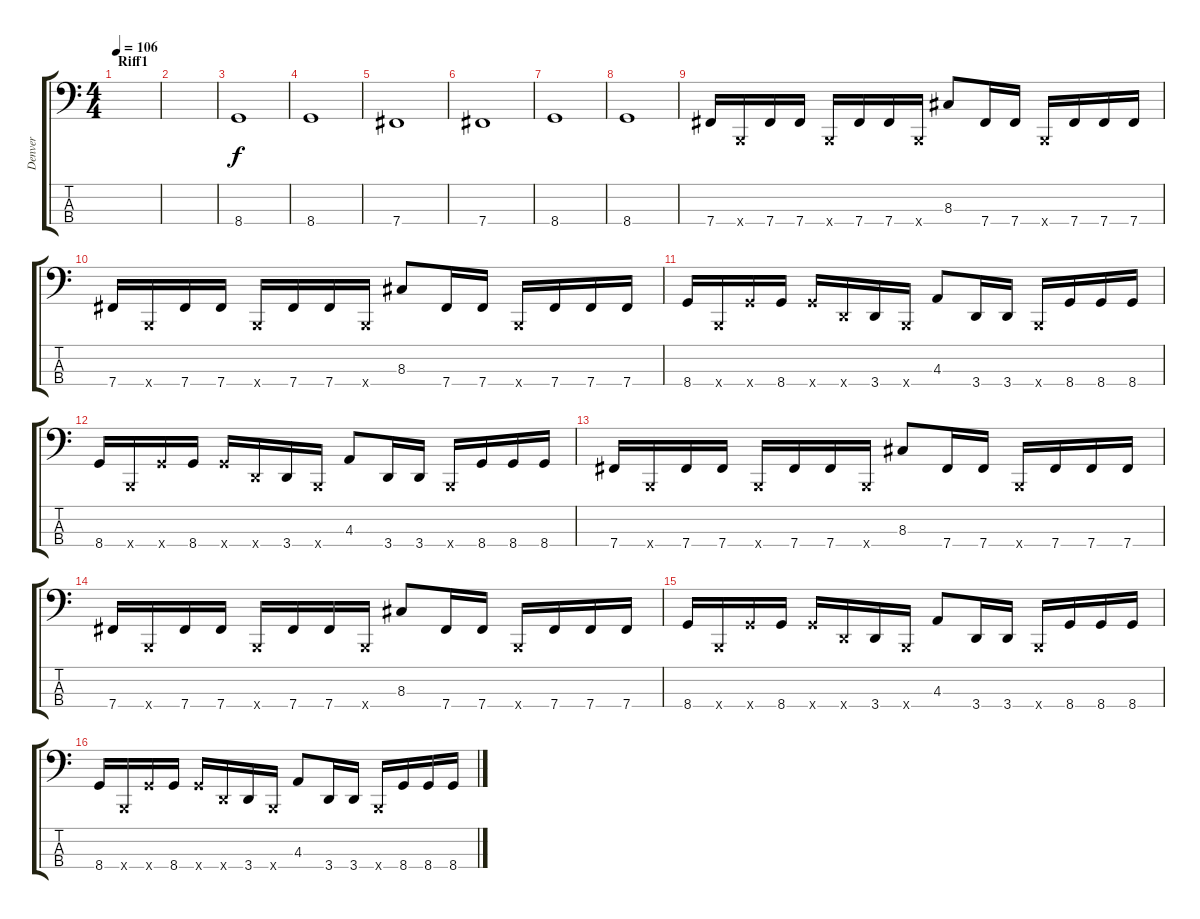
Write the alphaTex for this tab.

\track ("Denver" "Denver") {instrument slapbass2}
\staff {score tabs}
\tuning (Eb2 Bb1 F1 B0) {hide}
\ts (4 4)
\section ("" "Riff1")
\tempo 106
\clef f4
\ks c
|
|
8.4.1 |
8.4.1 |
7.4.1 |
7.4.1 |
8.4.1 |
8.4.1 |
7.4.16 0.4{x}.16 7.4.16 7.4.16 0.4{x}.16 7.4.16 7.4.16 0.4{x}.16 8.3.8 7.4.16 7.4.16 0.4{x}.16 7.4.16 7.4.16 7.4.16 |
7.4.16 0.4{x}.16 7.4.16 7.4.16 0.4{x}.16 7.4.16 7.4.16 0.4{x}.16 8.3.8 7.4.16 7.4.16 0.4{x}.16 7.4.16 7.4.16 7.4.16 |
8.4.16 0.4{x}.16 8.4{x}.16 8.4.16 8.4{x}.16 3.4{x}.16 3.4.16 0.4{x}.16 4.3.8 3.4.16 3.4.16 0.4{x}.16 8.4.16 8.4.16 8.4.16 |
8.4.16 0.4{x}.16 8.4{x}.16 8.4.16 8.4{x}.16 3.4{x}.16 3.4.16 0.4{x}.16 4.3.8 3.4.16 3.4.16 0.4{x}.16 8.4.16 8.4.16 8.4.16 |
7.4.16 0.4{x}.16 7.4.16 7.4.16 0.4{x}.16 7.4.16 7.4.16 0.4{x}.16 8.3.8 7.4.16 7.4.16 0.4{x}.16 7.4.16 7.4.16 7.4.16 |
7.4.16 0.4{x}.16 7.4.16 7.4.16 0.4{x}.16 7.4.16 7.4.16 0.4{x}.16 8.3.8 7.4.16 7.4.16 0.4{x}.16 7.4.16 7.4.16 7.4.16 |
8.4.16 0.4{x}.16 8.4{x}.16 8.4.16 8.4{x}.16 3.4{x}.16 3.4.16 0.4{x}.16 4.3.8 3.4.16 3.4.16 0.4{x}.16 8.4.16 8.4.16 8.4.16 |
8.4.16 0.4{x}.16 8.4{x}.16 8.4.16 8.4{x}.16 3.4{x}.16 3.4.16 0.4{x}.16 4.3.8 3.4.16 3.4.16 0.4{x}.16 8.4.16 8.4.16 8.4.16
